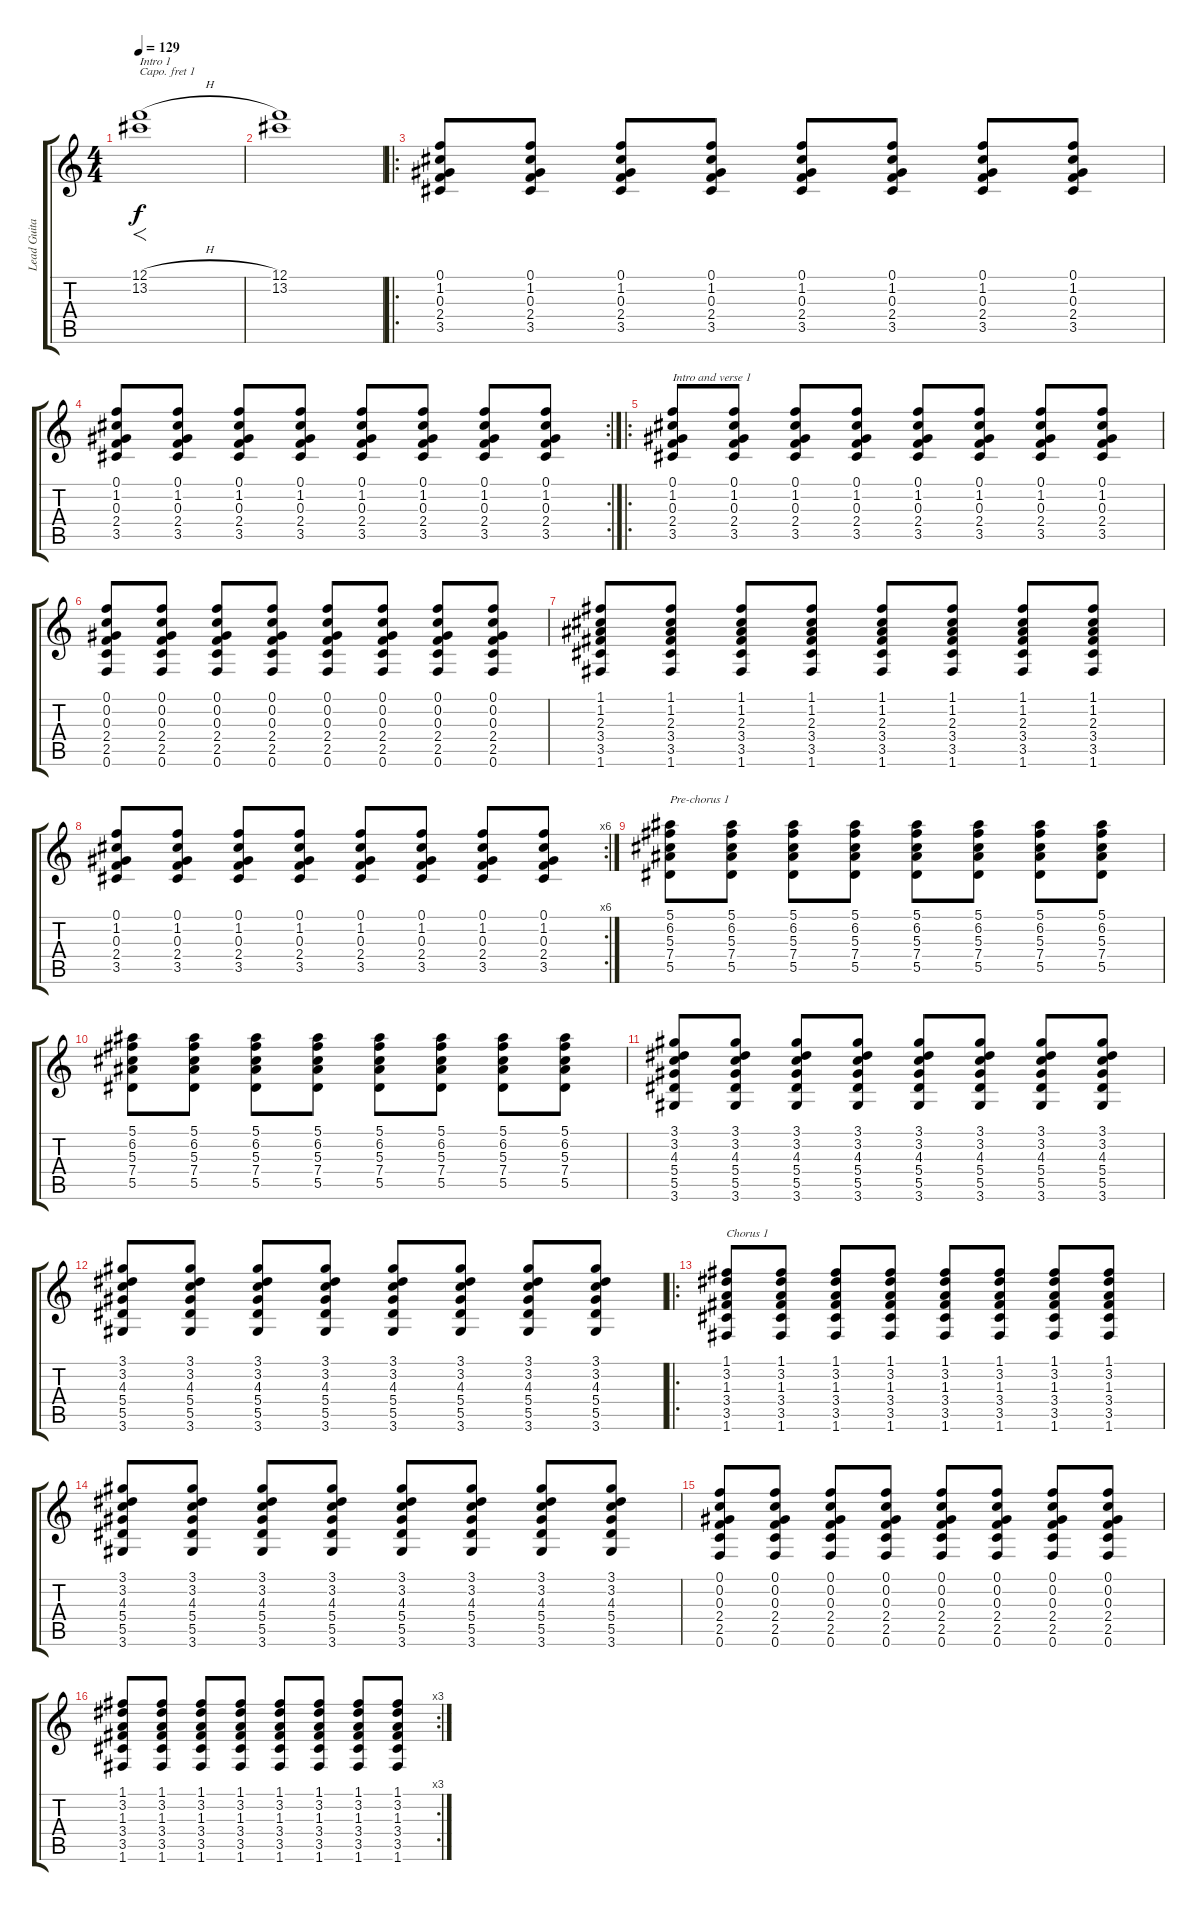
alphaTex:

\track ("Lead Guitar" "Lead Guita") {instrument electricguitarjazz}
\staff {score tabs}
\capo 1
\tuning (E4 B3 G3 D3 A2 E2) {hide}
\ts (4 4)
\tempo 129
\clef g2
\ks c
(12.1{h} 13.2).1{f txt "Intro 1" dy f instrument electricguitarjazz} |
(12.1 13.2).1 |
\ro
(0.1 1.2 0.3 2.4 3.5).8 (0.1 1.2 0.3 2.4 3.5).8 (0.1 1.2 0.3 2.4 3.5).8 (0.1 1.2 0.3 2.4 3.5).8 (0.1 1.2 0.3 2.4 3.5).8 (0.1 1.2 0.3 2.4 3.5).8 (0.1 1.2 0.3 2.4 3.5).8 (0.1 1.2 0.3 2.4 3.5).8 |
\rc 2
(0.1 1.2 0.3 2.4 3.5).8 (0.1 1.2 0.3 2.4 3.5).8 (0.1 1.2 0.3 2.4 3.5).8 (0.1 1.2 0.3 2.4 3.5).8 (0.1 1.2 0.3 2.4 3.5).8 (0.1 1.2 0.3 2.4 3.5).8 (0.1 1.2 0.3 2.4 3.5).8 (0.1 1.2 0.3 2.4 3.5).8 |
\ro
(0.1 1.2 0.3 2.4 3.5).8{txt "Intro and verse 1"} (0.1 1.2 0.3 2.4 3.5).8 (0.1 1.2 0.3 2.4 3.5).8 (0.1 1.2 0.3 2.4 3.5).8 (0.1 1.2 0.3 2.4 3.5).8 (0.1 1.2 0.3 2.4 3.5).8 (0.1 1.2 0.3 2.4 3.5).8 (0.1 1.2 0.3 2.4 3.5).8 |
(0.1 0.2 0.3 2.4 2.5 0.6).8 (0.1 0.2 0.3 2.4 2.5 0.6).8 (0.1 0.2 0.3 2.4 2.5 0.6).8 (0.1 0.2 0.3 2.4 2.5 0.6).8 (0.1 0.2 0.3 2.4 2.5 0.6).8 (0.1 0.2 0.3 2.4 2.5 0.6).8 (0.1 0.2 0.3 2.4 2.5 0.6).8 (0.1 0.2 0.3 2.4 2.5 0.6).8 |
(1.1 1.2 2.3 3.4 3.5 1.6).8 (1.1 1.2 2.3 3.4 3.5 1.6).8 (1.1 1.2 2.3 3.4 3.5 1.6).8 (1.1 1.2 2.3 3.4 3.5 1.6).8 (1.1 1.2 2.3 3.4 3.5 1.6).8 (1.1 1.2 2.3 3.4 3.5 1.6).8 (1.1 1.2 2.3 3.4 3.5 1.6).8 (1.1 1.2 2.3 3.4 3.5 1.6).8 |
\rc 6
(0.1 1.2 0.3 2.4 3.5).8 (0.1 1.2 0.3 2.4 3.5).8 (0.1 1.2 0.3 2.4 3.5).8 (0.1 1.2 0.3 2.4 3.5).8 (0.1 1.2 0.3 2.4 3.5).8 (0.1 1.2 0.3 2.4 3.5).8 (0.1 1.2 0.3 2.4 3.5).8 (0.1 1.2 0.3 2.4 3.5).8 |
(5.1 6.2 5.3 7.4 5.5).8{txt "Pre-chorus 1"} (5.1 6.2 5.3 7.4 5.5).8 (5.1 6.2 5.3 7.4 5.5).8 (5.1 6.2 5.3 7.4 5.5).8 (5.1 6.2 5.3 7.4 5.5).8 (5.1 6.2 5.3 7.4 5.5).8 (5.1 6.2 5.3 7.4 5.5).8 (5.1 6.2 5.3 7.4 5.5).8 |
(5.1 6.2 5.3 7.4 5.5).8 (5.1 6.2 5.3 7.4 5.5).8 (5.1 6.2 5.3 7.4 5.5).8 (5.1 6.2 5.3 7.4 5.5).8 (5.1 6.2 5.3 7.4 5.5).8 (5.1 6.2 5.3 7.4 5.5).8 (5.1 6.2 5.3 7.4 5.5).8 (5.1 6.2 5.3 7.4 5.5).8 |
(3.1 3.2 4.3 5.4 5.5 3.6).8 (3.1 3.2 4.3 5.4 5.5 3.6).8 (3.1 3.2 4.3 5.4 5.5 3.6).8 (3.1 3.2 4.3 5.4 5.5 3.6).8 (3.1 3.2 4.3 5.4 5.5 3.6).8 (3.1 3.2 4.3 5.4 5.5 3.6).8 (3.1 3.2 4.3 5.4 5.5 3.6).8 (3.1 3.2 4.3 5.4 5.5 3.6).8 |
(3.1 3.2 4.3 5.4 5.5 3.6).8 (3.1 3.2 4.3 5.4 5.5 3.6).8 (3.1 3.2 4.3 5.4 5.5 3.6).8 (3.1 3.2 4.3 5.4 5.5 3.6).8 (3.1 3.2 4.3 5.4 5.5 3.6).8 (3.1 3.2 4.3 5.4 5.5 3.6).8 (3.1 3.2 4.3 5.4 5.5 3.6).8 (3.1 3.2 4.3 5.4 5.5 3.6).8 |
\ro
(1.1 3.2 1.3 3.4 3.5 1.6).8{txt "Chorus 1"} (1.1 3.2 1.3 3.4 3.5 1.6).8 (1.1 3.2 1.3 3.4 3.5 1.6).8 (1.1 3.2 1.3 3.4 3.5 1.6).8 (1.1 3.2 1.3 3.4 3.5 1.6).8 (1.1 3.2 1.3 3.4 3.5 1.6).8 (1.1 3.2 1.3 3.4 3.5 1.6).8 (1.1 3.2 1.3 3.4 3.5 1.6).8 |
(3.1 3.2 4.3 5.4 5.5 3.6).8 (3.1 3.2 4.3 5.4 5.5 3.6).8 (3.1 3.2 4.3 5.4 5.5 3.6).8 (3.1 3.2 4.3 5.4 5.5 3.6).8 (3.1 3.2 4.3 5.4 5.5 3.6).8 (3.1 3.2 4.3 5.4 5.5 3.6).8 (3.1 3.2 4.3 5.4 5.5 3.6).8 (3.1 3.2 4.3 5.4 5.5 3.6).8 |
(0.1 0.2 0.3 2.4 2.5 0.6).8 (0.1 0.2 0.3 2.4 2.5 0.6).8 (0.1 0.2 0.3 2.4 2.5 0.6).8 (0.1 0.2 0.3 2.4 2.5 0.6).8 (0.1 0.2 0.3 2.4 2.5 0.6).8 (0.1 0.2 0.3 2.4 2.5 0.6).8 (0.1 0.2 0.3 2.4 2.5 0.6).8 (0.1 0.2 0.3 2.4 2.5 0.6).8 |
\rc 3
(1.1 3.2 1.3 3.4 3.5 1.6).8 (1.1 3.2 1.3 3.4 3.5 1.6).8 (1.1 3.2 1.3 3.4 3.5 1.6).8 (1.1 3.2 1.3 3.4 3.5 1.6).8 (1.1 3.2 1.3 3.4 3.5 1.6).8 (1.1 3.2 1.3 3.4 3.5 1.6).8 (1.1 3.2 1.3 3.4 3.5 1.6).8 (1.1 3.2 1.3 3.4 3.5 1.6).8
